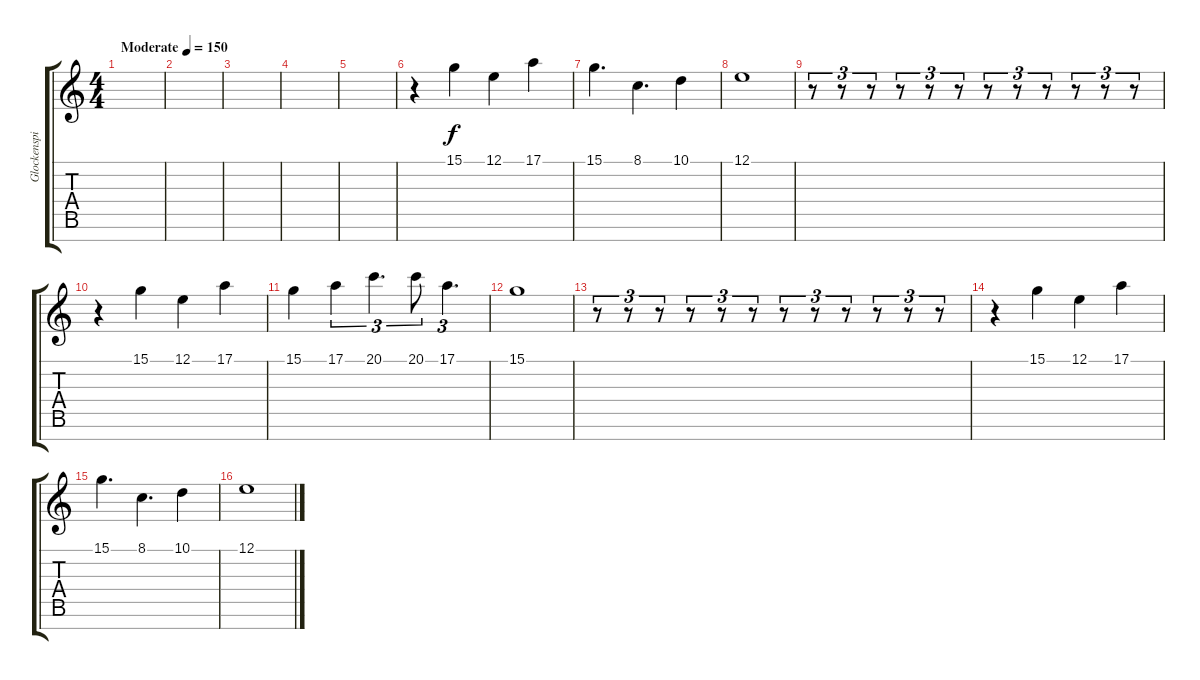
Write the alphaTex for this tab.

\track ("Glockenspiel" "Glockenspi") {instrument glockenspiel}
\staff {score tabs}
\tuning (E4 B3 G3 D3 A2 E2 B1) {hide}
\ts (4 4)
\tempo (150 "Moderate")
\clef g2
\ks c
|
|
|
|
|
r.4 15.1.4 12.1.4 17.1.4 |
15.1.4{d} 8.1.4{d} 10.1.4 |
12.1.1 |
r.8{tu (3 2)} r.8{tu (3 2)} r.8{tu (3 2)} r.8{tu (3 2)} r.8{tu (3 2)} r.8{tu (3 2)} r.8{tu (3 2)} r.8{tu (3 2)} r.8{tu (3 2)} r.8{tu (3 2)} r.8{tu (3 2)} r.8{tu (3 2)} |
r.4 15.1.4 12.1.4 17.1.4 |
15.1.4 17.1.4{tu (3 2)} 20.1.4{d tu (3 2)} 20.1.8{tu (3 2)} 17.1.4{d tu (3 2)} |
15.1.1 |
r.8{tu (3 2)} r.8{tu (3 2)} r.8{tu (3 2)} r.8{tu (3 2)} r.8{tu (3 2)} r.8{tu (3 2)} r.8{tu (3 2)} r.8{tu (3 2)} r.8{tu (3 2)} r.8{tu (3 2)} r.8{tu (3 2)} r.8{tu (3 2)} |
r.4 15.1.4 12.1.4 17.1.4 |
15.1.4{d} 8.1.4{d} 10.1.4 |
12.1.1
